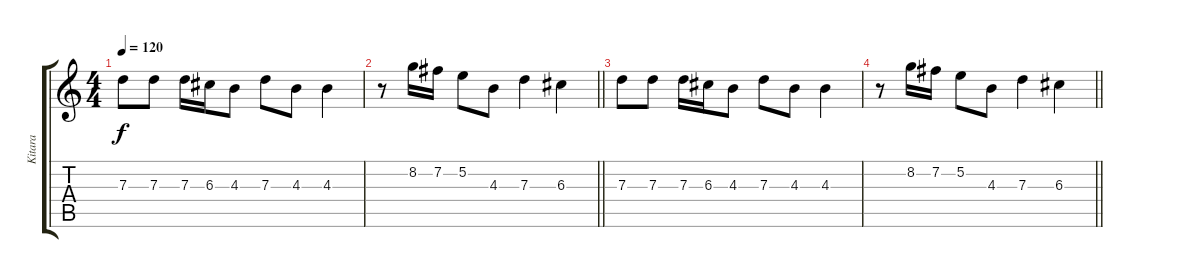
\track ("Kitara" "Kitara") {instrument distortionguitar}
\staff {score tabs}
\tuning (E4 B3 G3 D3 A2 E2) {hide}
\ts (4 4)
\tempo 120
\clef g2
\ks c
7.3.8{dy f volume 8} 7.3.8 7.3.16 6.3.16 4.3.8 7.3.8 4.3.8 4.3.4 |
\barLineRight lightlight
r.8 8.2.16 7.2.16 5.2.8 4.3.8 7.3.4 6.3.4 |
7.3.8{volume 7} 7.3.8 7.3.16 6.3.16 4.3.8 7.3.8 4.3.8 4.3.4 |
\barLineRight lightlight
r.8 8.2.16 7.2.16 5.2.8 4.3.8 7.3.4 6.3.4
